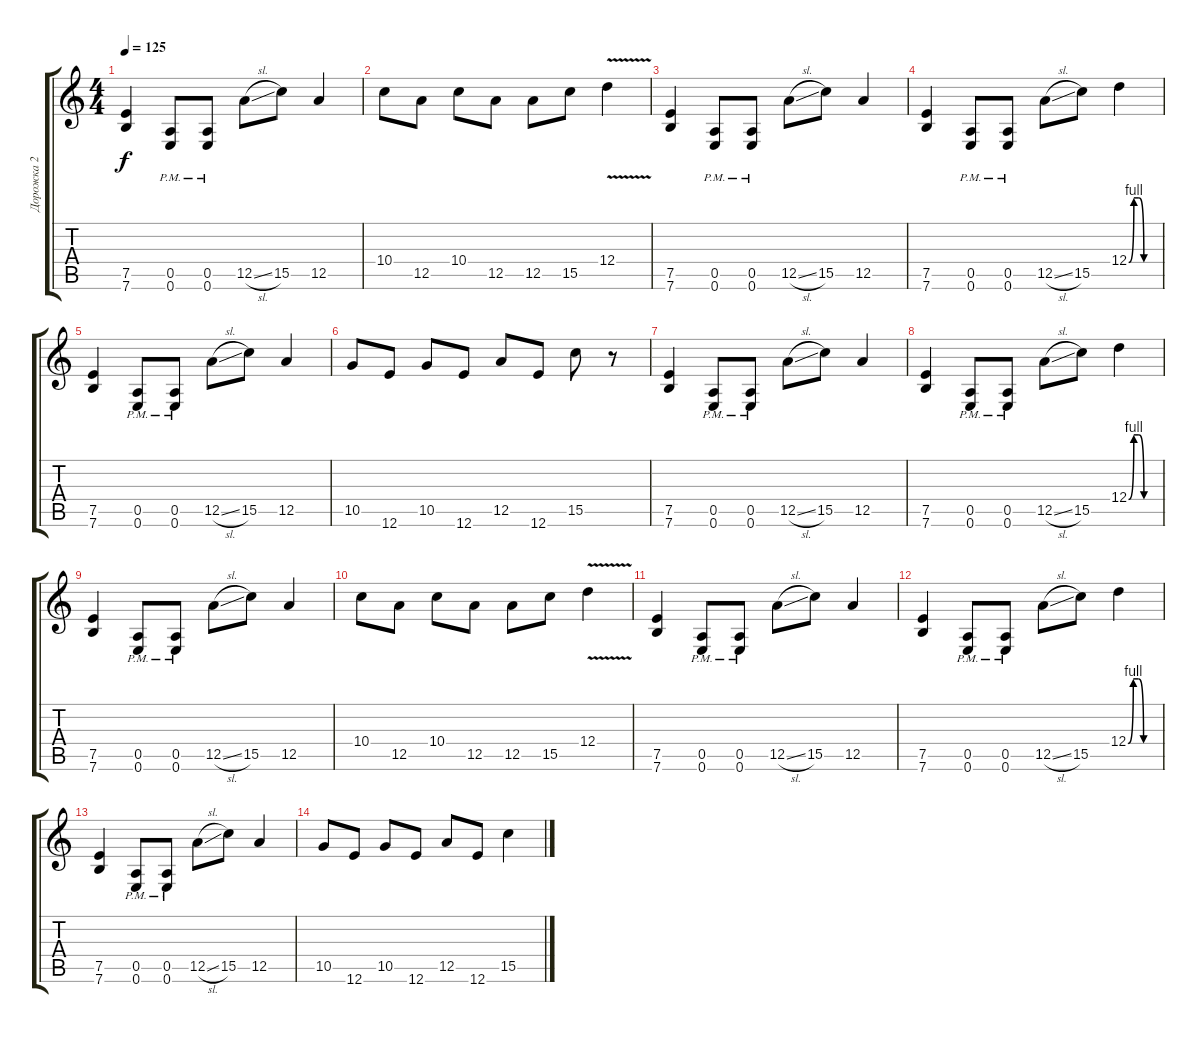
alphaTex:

\track ("Дорожка 2" "Дорожка 2") {instrument overdrivenguitar}
\staff {score tabs}
\tuning (E4 B3 G3 D3 A2 E2) {hide}
\ts (4 4)
\tempo 125
\clef g2
\ks c
(7.5 7.6).4{dy f} (0.5{pm} 0.6{pm}).8 (0.5{pm} 0.6{pm}).8 12.5{sl}.8 15.5.8 12.5.4 |
10.4.8 12.5.8 10.4.8 12.5.8 12.5.8 15.5.8 12.4{v}.4 |
(7.5 7.6).4 (0.5{pm} 0.6{pm}).8 (0.5{pm} 0.6{pm}).8 12.5{sl}.8 15.5.8 12.5.4 |
(7.5 7.6).4 (0.5{pm} 0.6{pm}).8 (0.5{pm} 0.6{pm}).8 12.5{sl}.8 15.5.8 12.4{be (custom 0 0 10 4 20 4 30 0 60 0)}.4 |
(7.5 7.6).4 (0.5{pm} 0.6{pm}).8 (0.5{pm} 0.6{pm}).8 12.5{sl}.8 15.5.8 12.5.4 |
10.5.8 12.6.8 10.5.8 12.6.8 12.5.8 12.6.8 15.5.8 r.8 |
(7.5 7.6).4 (0.5{pm} 0.6{pm}).8 (0.5{pm} 0.6{pm}).8 12.5{sl}.8 15.5.8 12.5.4 |
(7.5 7.6).4 (0.5{pm} 0.6{pm}).8 (0.5{pm} 0.6{pm}).8 12.5{sl}.8 15.5.8 12.4{be (custom 0 0 10 4 20 4 30 0 60 0)}.4 |
(7.5 7.6).4 (0.5{pm} 0.6{pm}).8 (0.5{pm} 0.6{pm}).8 12.5{sl}.8 15.5.8 12.5.4 |
10.4.8 12.5.8 10.4.8 12.5.8 12.5.8 15.5.8 12.4{v}.4 |
(7.5 7.6).4 (0.5{pm} 0.6{pm}).8 (0.5{pm} 0.6{pm}).8 12.5{sl}.8 15.5.8 12.5.4 |
(7.5 7.6).4 (0.5{pm} 0.6{pm}).8 (0.5{pm} 0.6{pm}).8 12.5{sl}.8 15.5.8 12.4{be (custom 0 0 10 4 20 4 30 0 60 0)}.4 |
(7.5 7.6).4 (0.5{pm} 0.6{pm}).8 (0.5{pm} 0.6{pm}).8 12.5{sl}.8 15.5.8 12.5.4 |
10.5.8 12.6.8 10.5.8 12.6.8 12.5.8 12.6.8 15.5.4
